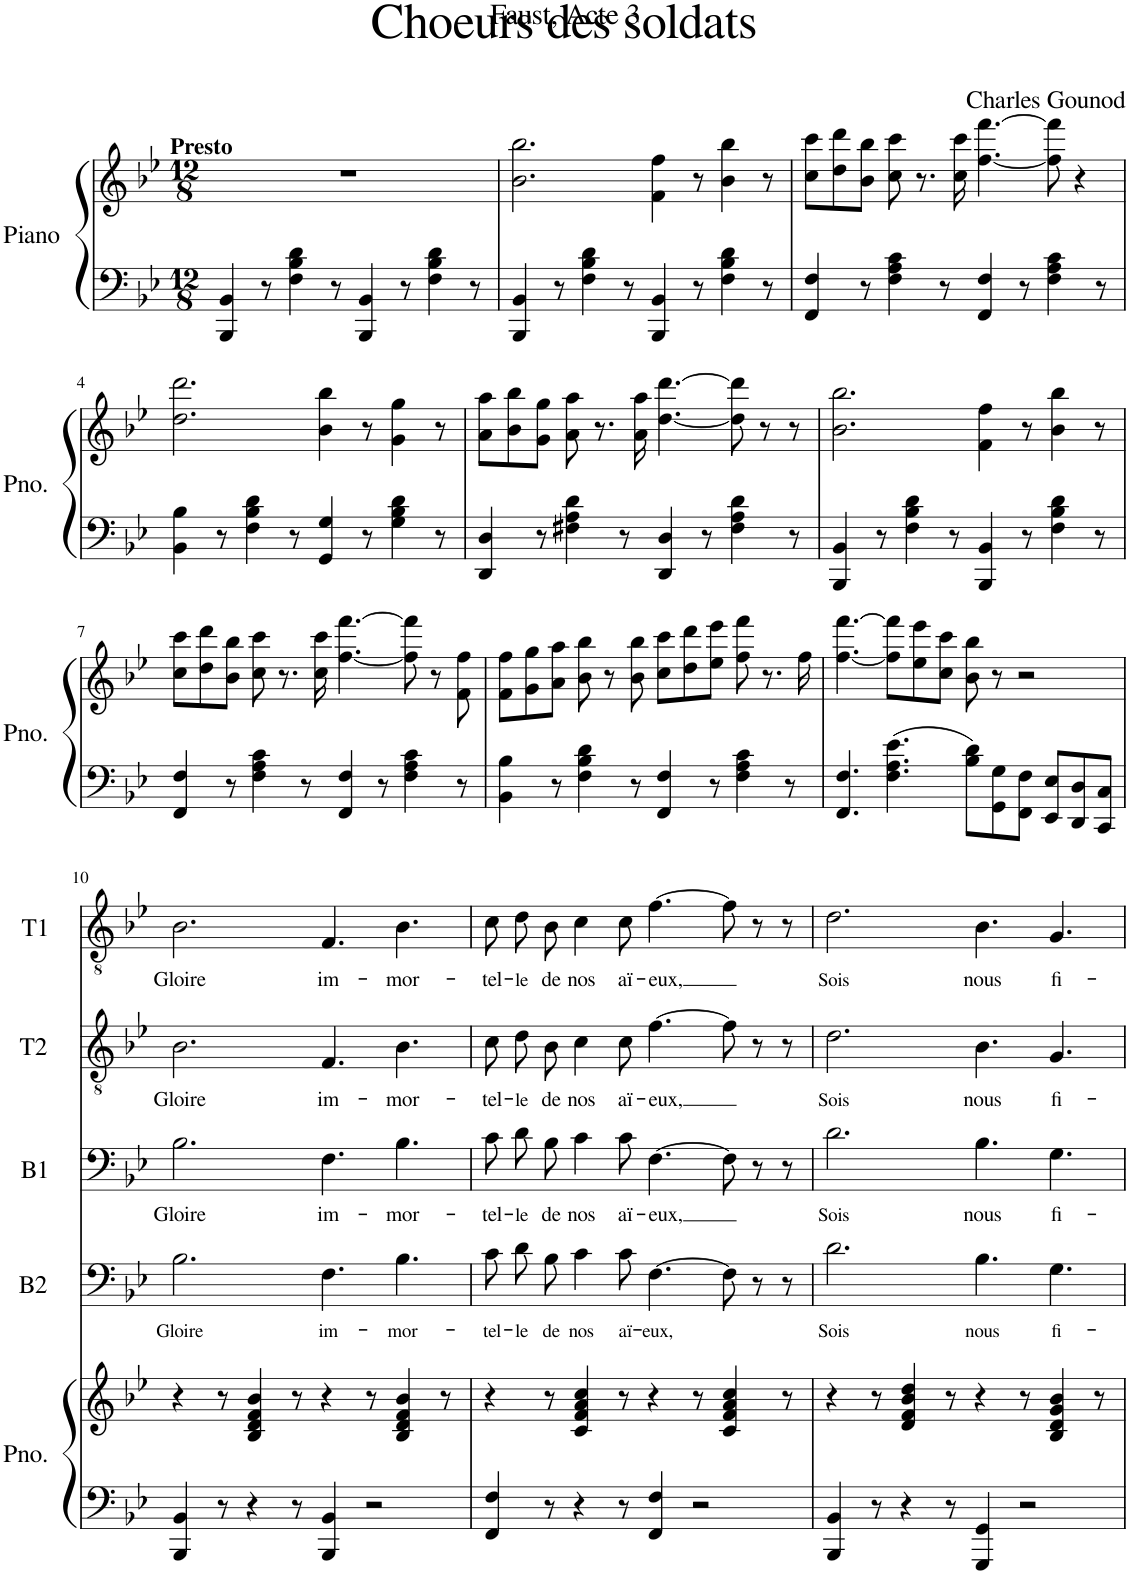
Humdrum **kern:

**kern	**kern	**kern	**text	**kern	**text	**kern	**text	**kern	**text
*part5	*part5	*part4	*part4	*part3	*part3	*part2	*part2	*part1	*part1
*staff6	*staff5	*staff4	*staff4	*staff3	*staff3	*staff2	*staff2	*staff1	*staff1
*I"Piano	*	*I"B2	*	*I"B1	*	*I"T2	*	*I"T1	*
*I'Pno.	*	*I'B2	*	*I'B1	*	*I'T2	*	*I'T1	*
*clefF4	*clefG2	*clefF4	*	*clefF4	*	*clefGv2	*	*clefGv2	*
*k[b-e-]	*k[b-e-]	*k[b-e-]	*	*k[b-e-]	*	*k[b-e-]	*	*k[b-e-]	*
*M12/8	*M12/8	*M12/8	*	*M12/8	*	*M12/8	*	*M12/8	*
=1	=1	=1	=1	=1	=1	=1	=1	=1	=1
!	!	!	!	!	!	!	!	!LO:TX:a:B:t=Presto	!
4BBB-/ 4BB-/	1.r	1.r	.	1.r	.	1.r	.	1.r	.
8r	.	.	.	.	.	.	.	.	.
4F\ 4B-\ 4d\	.	.	.	.	.	.	.	.	.
8r	.	.	.	.	.	.	.	.	.
4BBB-/ 4BB-/	.	.	.	.	.	.	.	.	.
8r	.	.	.	.	.	.	.	.	.
4F\ 4B-\ 4d\	.	.	.	.	.	.	.	.	.
8r	.	.	.	.	.	.	.	.	.
=2	=2	=2	=2	=2	=2	=2	=2	=2	=2
4BBB-/ 4BB-/	2.b-\ 2.bb-\	1.r	.	1.r	.	1.r	.	1.r	.
8r	.	.	.	.	.	.	.	.	.
4F\ 4B-\ 4d\	.	.	.	.	.	.	.	.	.
8r	.	.	.	.	.	.	.	.	.
4BBB-/ 4BB-/	4f\ 4ff\	.	.	.	.	.	.	.	.
8r	8r	.	.	.	.	.	.	.	.
4F\ 4B-\ 4d\	4b-\ 4bb-\	.	.	.	.	.	.	.	.
8r	8r	.	.	.	.	.	.	.	.
=3	=3	=3	=3	=3	=3	=3	=3	=3	=3
4FF/ 4F/	8cc\ 8ccc\L	1.r	.	1.r	.	1.r	.	1.r	.
.	8dd\ 8ddd\	.	.	.	.	.	.	.	.
8r	8b-\ 8bb-\J	.	.	.	.	.	.	.	.
4F\ 4A\ 4c\	8cc\ 8ccc\	.	.	.	.	.	.	.	.
.	8.r	.	.	.	.	.	.	.	.
8r	.	.	.	.	.	.	.	.	.
.	16cc\ 16ccc\	.	.	.	.	.	.	.	.
4FF/ 4F/	[4.ff\ [4.fff\	.	.	.	.	.	.	.	.
8r	.	.	.	.	.	.	.	.	.
4F\ 4A\ 4c\	8ff\] 8fff\]	.	.	.	.	.	.	.	.
.	4r	.	.	.	.	.	.	.	.
8r	.	.	.	.	.	.	.	.	.
!!LO:LB:g=z
=4	=4	=4	=4	=4	=4	=4	=4	=4	=4
4BB-\ 4B-\	2.dd\ 2.ddd\	1.r	.	1.r	.	1.r	.	1.r	.
8r	.	.	.	.	.	.	.	.	.
4F\ 4B-\ 4d\	.	.	.	.	.	.	.	.	.
8r	.	.	.	.	.	.	.	.	.
4GG/ 4G/	4b-\ 4bb-\	.	.	.	.	.	.	.	.
8r	8r	.	.	.	.	.	.	.	.
4G\ 4B-\ 4d\	4g\ 4gg\	.	.	.	.	.	.	.	.
8r	8r	.	.	.	.	.	.	.	.
=5	=5	=5	=5	=5	=5	=5	=5	=5	=5
4DD/ 4D/	8a\ 8aa\L	1.r	.	1.r	.	1.r	.	1.r	.
.	8b-\ 8bb-\	.	.	.	.	.	.	.	.
8r	8g\ 8gg\J	.	.	.	.	.	.	.	.
4F#X\ 4A\ 4d\	8a\ 8aa\	.	.	.	.	.	.	.	.
.	8.r	.	.	.	.	.	.	.	.
8r	.	.	.	.	.	.	.	.	.
.	16a\ 16aa\	.	.	.	.	.	.	.	.
4DD/ 4D/	[4.dd\ [4.ddd\	.	.	.	.	.	.	.	.
8r	.	.	.	.	.	.	.	.	.
4F#\ 4A\ 4d\	8dd\] 8ddd\]	.	.	.	.	.	.	.	.
.	8r	.	.	.	.	.	.	.	.
8r	8r	.	.	.	.	.	.	.	.
=6	=6	=6	=6	=6	=6	=6	=6	=6	=6
4BBB-/ 4BB-/	2.b-\ 2.bb-\	1.r	.	1.r	.	1.r	.	1.r	.
8r	.	.	.	.	.	.	.	.	.
4F\ 4B-\ 4d\	.	.	.	.	.	.	.	.	.
8r	.	.	.	.	.	.	.	.	.
4BBB-/ 4BB-/	4f\ 4ff\	.	.	.	.	.	.	.	.
8r	8r	.	.	.	.	.	.	.	.
4F\ 4B-\ 4d\	4b-\ 4bb-\	.	.	.	.	.	.	.	.
8r	8r	.	.	.	.	.	.	.	.
!!LO:LB:g=z
=7	=7	=7	=7	=7	=7	=7	=7	=7	=7
4FF/ 4F/	8cc\ 8ccc\L	1.r	.	1.r	.	1.r	.	1.r	.
.	8dd\ 8ddd\	.	.	.	.	.	.	.	.
8r	8b-\ 8bb-\J	.	.	.	.	.	.	.	.
4F\ 4A\ 4c\	8cc\ 8ccc\	.	.	.	.	.	.	.	.
.	8.r	.	.	.	.	.	.	.	.
8r	.	.	.	.	.	.	.	.	.
.	16cc\ 16ccc\	.	.	.	.	.	.	.	.
4FF/ 4F/	[4.ff\ [4.fff\	.	.	.	.	.	.	.	.
8r	.	.	.	.	.	.	.	.	.
4F\ 4A\ 4c\	8ff\] 8fff\]	.	.	.	.	.	.	.	.
.	8r	.	.	.	.	.	.	.	.
8r	8f\ 8ff\	.	.	.	.	.	.	.	.
=8	=8	=8	=8	=8	=8	=8	=8	=8	=8
4BB-\ 4B-\	8f\ 8ff\L	1.r	.	1.r	.	1.r	.	1.r	.
.	8g\ 8gg\	.	.	.	.	.	.	.	.
8r	8a\ 8aa\J	.	.	.	.	.	.	.	.
4F\ 4B-\ 4d\	8b-\ 8bb-\	.	.	.	.	.	.	.	.
.	8r	.	.	.	.	.	.	.	.
8r	8b-\ 8bb-\	.	.	.	.	.	.	.	.
4FF/ 4F/	8cc\ 8ccc\L	.	.	.	.	.	.	.	.
.	8dd\ 8ddd\	.	.	.	.	.	.	.	.
8r	8ee-\ 8eee-\J	.	.	.	.	.	.	.	.
4F\ 4A\ 4c\	8ff\ 8fff\	.	.	.	.	.	.	.	.
.	8.r	.	.	.	.	.	.	.	.
8r	.	.	.	.	.	.	.	.	.
.	16ff\	.	.	.	.	.	.	.	.
=9	=9	=9	=9	=9	=9	=9	=9	=9	=9
4.FF/ 4.F/	[4.ff\ [4.fff\	1.r	.	1.r	.	1.r	.	1.r	.
4.F\ 4.A\ 4.e-\	8ff\] 8fff\]L	.	.	.	.	.	.	.	.
.	8ee-\ 8eee-\	.	.	.	.	.	.	.	.
.	8cc\ 8ccc\J	.	.	.	.	.	.	.	.
8B-\ 8d\L	8b-\ 8bb-\	.	.	.	.	.	.	.	.
8GG\ 8G\	8r	.	.	.	.	.	.	.	.
8FF\ 8F\J	2r	.	.	.	.	.	.	.	.
8EE-/ 8E-/L	.	.	.	.	.	.	.	.	.
8DD/ 8D/	.	.	.	.	.	.	.	.	.
8CC/ 8C/J	.	.	.	.	.	.	.	.	.
!!LO:LB:g=z
=10	=10	=10	=10	=10	=10	=10	=10	=10	=10
!	!	!	!LO:LY:b	!	!LO:LY:b	!	!LO:LY:b	!	!LO:LY:b
4BBB-/ 4BB-/	4r	2.B-\	Gloire	2.B-\	Gloire	2.B-\	Gloire	2.B-\	Gloire
8r	8r	.	.	.	.	.	.	.	.
4r	4B-/ 4d/ 4f/ 4b-/	.	.	.	.	.	.	.	.
8r	8r	.	.	.	.	.	.	.	.
!	!	!	!LO:LY:b	!	!LO:LY:b	!	!LO:LY:b	!	!LO:LY:b
4BBB-/ 4BB-/	4r	4.F\	im-	4.F\	im-	4.F/	im-	4.F/	im-
2r	8r	.	.	.	.	.	.	.	.
!	!	!	!LO:LY:b	!	!LO:LY:b	!	!LO:LY:b	!	!LO:LY:b
.	4B-/ 4d/ 4f/ 4b-/	4.B-\	-mor-	4.B-\	-mor-	4.B-\	-mor-	4.B-\	-mor-
.	8r	.	.	.	.	.	.	.	.
=11	=11	=11	=11	=11	=11	=11	=11	=11	=11
!	!	!	!LO:LY:b	!	!LO:LY:b	!	!LO:LY:b	!	!LO:LY:b
4FF/ 4F/	4r	8c\L	-tel-	8c\L	-tel-	8c\L	-tel-	8c\L	-tel-
!	!	!	!LO:LY:b	!	!LO:LY:b	!	!LO:LY:b	!	!LO:LY:b
.	.	8d\	-le	8d\	-le	8d\	-le	8d\	-le
!	!	!	!LO:LY:b	!	!LO:LY:b	!	!LO:LY:b	!	!LO:LY:b
8r	8r	8B-\J	de	8B-\J	de	8B-\J	de	8B-\J	de
!	!	!	!LO:LY:b	!	!LO:LY:b	!	!LO:LY:b	!	!LO:LY:b
4r	4c/ 4f/ 4a/ 4cc/	4c\	nos	4c\	nos	4c\	nos	4c\	nos
!	!	!	!LO:LY:b	!	!LO:LY:b	!	!LO:LY:b	!	!LO:LY:b
8r	8r	8c\	aï-	8c\	aï-	8c\	aï-	8c\	aï-
!	!	!	!LO:LY:b	!	!LO:LY:b	!	!LO:LY:b	!	!LO:LY:b
4FF/ 4F/	4r	[4.F\	-eux,	[4.F\	-eux,	[4.f\	-eux,	[4.f\	-eux,
2r	8r	.	.	.	.	.	.	.	.
.	4c/ 4f/ 4a/ 4cc/	8F\]	.	8F\]	.	8f\]	.	8f\]	.
.	.	8r	.	8r	.	8r	.	8r	.
.	8r	8r	.	8r	.	8r	.	8r	.
=12	=12	=12	=12	=12	=12	=12	=12	=12	=12
!	!	!	!LO:LY:b	!	!LO:LY:b	!	!LO:LY:b	!	!LO:LY:b
4BBB-/ 4BB-/	4r	2.d\	Sois	2.d\	Sois	2.d\	Sois	2.d\	Sois
8r	8r	.	.	.	.	.	.	.	.
4r	4d/ 4f/ 4b-/ 4dd/	.	.	.	.	.	.	.	.
8r	8r	.	.	.	.	.	.	.	.
!	!	!	!LO:LY:b	!	!LO:LY:b	!	!LO:LY:b	!	!LO:LY:b
4GGG/ 4GG/	4r	4.B-\	nous	4.B-\	-nous	4.B-\	-nous	4.B-\	-nous
2r	8r	.	.	.	.	.	.	.	.
!	!	!	!LO:LY:b	!	!LO:LY:b	!	!LO:LY:b	!	!LO:LY:b
.	4B-/ 4d/ 4g/ 4b-/	4.G\	fi-	4.G\	ﬁ-	4.G/	ﬁ-	4.G/	ﬁ-
.	8r	.	.	.	.	.	.	.	.
=	=	=	=	=	=	=	=	=	=
*-	*-	*-	*-	*-	*-	*-	*-	*-	*-
